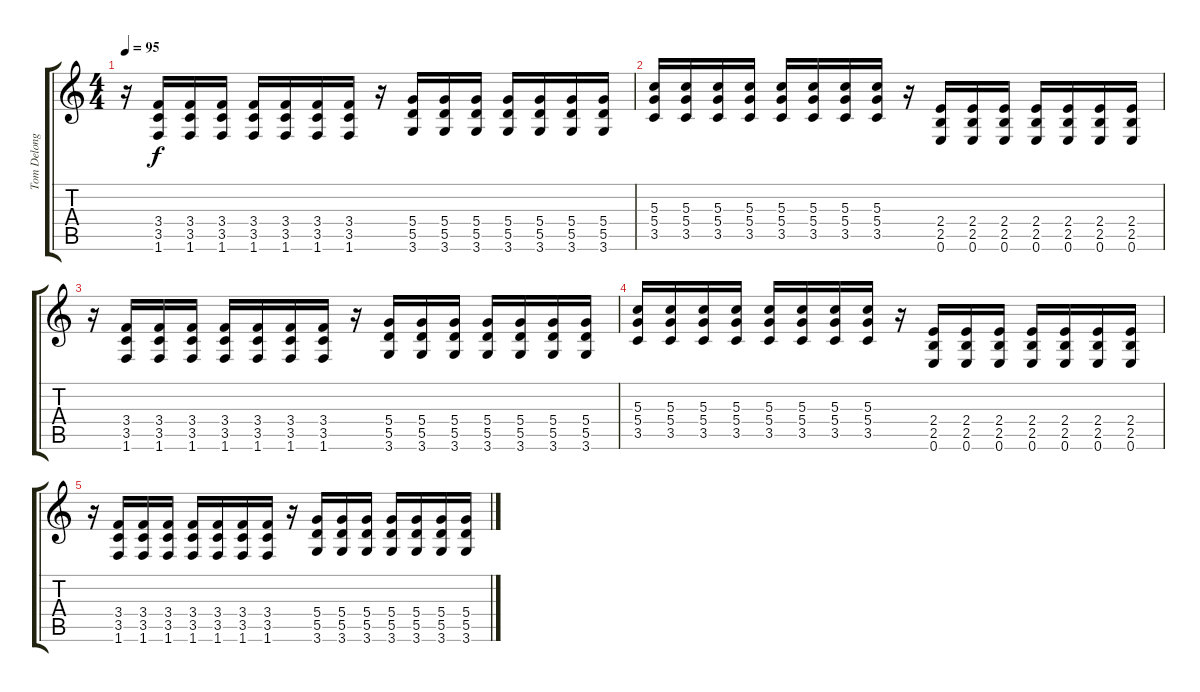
\track ("Tom Delonge  Muted" "Tom Delong") {instrument electricguitarmuted}
\staff {score tabs}
\tuning (E4 B3 G3 D3 A2 E2) {hide}
\ts (4 4)
\tempo 95
\clef g2
\ks c
r.16{dy f} (3.4 3.5 1.6).16 (3.4 3.5 1.6).16 (3.4 3.5 1.6).16 (3.4 3.5 1.6).16 (3.4 3.5 1.6).16 (3.4 3.5 1.6).16 (3.4 3.5 1.6).16 r.16 (5.4 5.5 3.6).16 (5.4 5.5 3.6).16 (5.4 5.5 3.6).16 (5.4 5.5 3.6).16 (5.4 5.5 3.6).16 (5.4 5.5 3.6).16 (5.4 5.5 3.6).16 |
(5.3 5.4 3.5).16 (5.3 5.4 3.5).16 (5.3 5.4 3.5).16 (5.3 5.4 3.5).16 (5.3 5.4 3.5).16 (5.3 5.4 3.5).16 (5.3 5.4 3.5).16 (5.3 5.4 3.5).16 r.16 (2.4 2.5 0.6).16 (2.4 2.5 0.6).16 (2.4 2.5 0.6).16 (2.4 2.5 0.6).16 (2.4 2.5 0.6).16 (2.4 2.5 0.6).16 (2.4 2.5 0.6).16 |
r.16 (3.4 3.5 1.6).16 (3.4 3.5 1.6).16 (3.4 3.5 1.6).16 (3.4 3.5 1.6).16 (3.4 3.5 1.6).16 (3.4 3.5 1.6).16 (3.4 3.5 1.6).16 r.16 (5.4 5.5 3.6).16 (5.4 5.5 3.6).16 (5.4 5.5 3.6).16 (5.4 5.5 3.6).16 (5.4 5.5 3.6).16 (5.4 5.5 3.6).16 (5.4 5.5 3.6).16 |
(5.3 5.4 3.5).16 (5.3 5.4 3.5).16 (5.3 5.4 3.5).16 (5.3 5.4 3.5).16 (5.3 5.4 3.5).16 (5.3 5.4 3.5).16 (5.3 5.4 3.5).16 (5.3 5.4 3.5).16 r.16 (2.4 2.5 0.6).16 (2.4 2.5 0.6).16 (2.4 2.5 0.6).16 (2.4 2.5 0.6).16 (2.4 2.5 0.6).16 (2.4 2.5 0.6).16 (2.4 2.5 0.6).16 |
r.16 (3.4 3.5 1.6).16 (3.4 3.5 1.6).16 (3.4 3.5 1.6).16 (3.4 3.5 1.6).16 (3.4 3.5 1.6).16 (3.4 3.5 1.6).16 (3.4 3.5 1.6).16 r.16 (5.4 5.5 3.6).16 (5.4 5.5 3.6).16 (5.4 5.5 3.6).16 (5.4 5.5 3.6).16 (5.4 5.5 3.6).16 (5.4 5.5 3.6).16 (5.4 5.5 3.6).16
